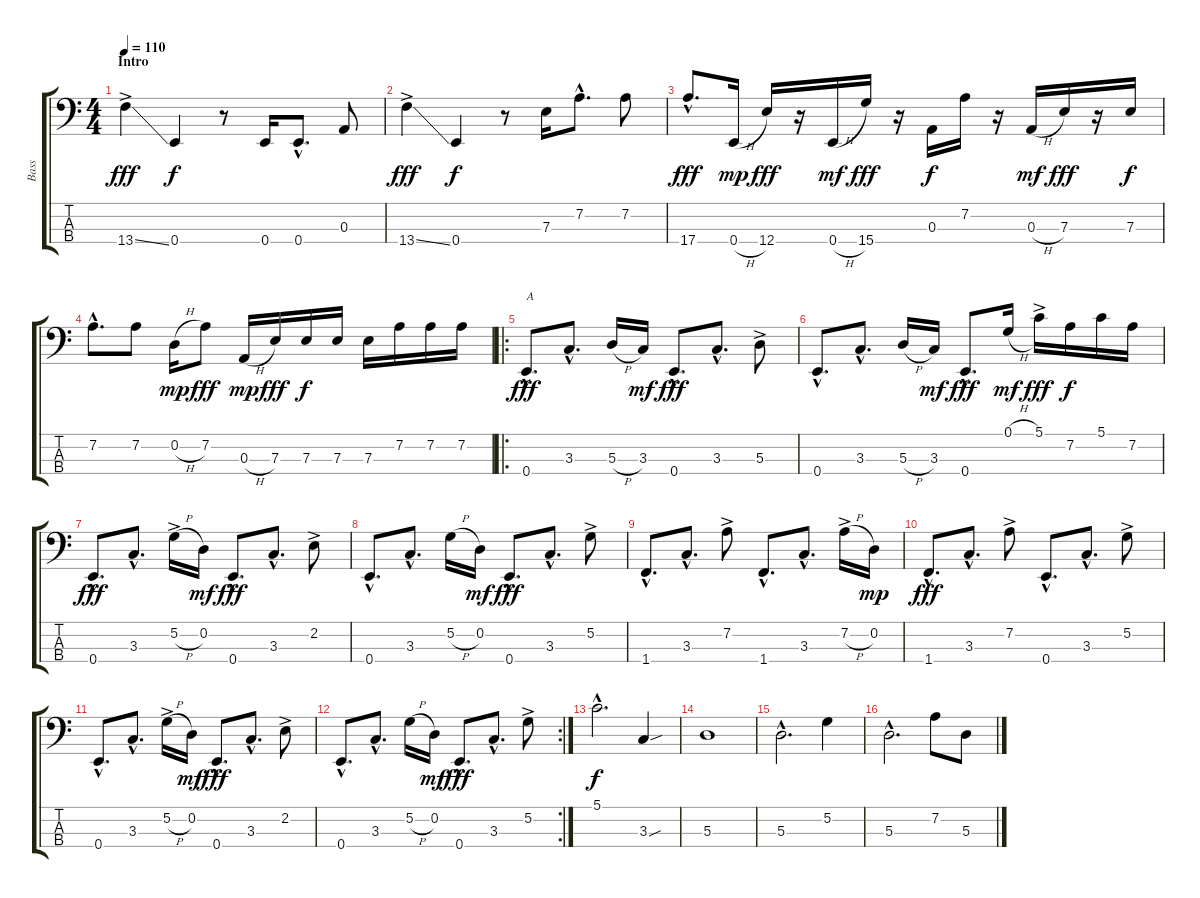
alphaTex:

\track ("Bass" "Bass") {instrument electricbasspick}
\staff {score tabs}
\tuning (G2 D2 A1 E1) {hide}
\ts (4 4)
\section ("" "Intro")
\tempo 110
\clef f4
\ks c
13.4{ss ac}.4{dy fff instrument electricbasspick} 0.4.4{dy f} r.8 0.4.16 0.4{hac}.8{d} 0.3.8 |
13.4{ss ac}.4{dy fff} 0.4.4{dy f} r.8 7.3.16 7.2{hac}.8{d} 7.2.8 |
17.4{hac}.8{d dy fff} 0.4{h}.16{dy mp} 12.4.16{dy fff} r.16 0.4{h}.16{dy mf} 15.4.16{dy fff} r.16 0.3.16{dy f} 7.2.16 r.16 0.3{h}.16{dy mf} 7.3.16{dy fff} r.16 7.3.16{dy f} |
7.2{hac}.8{d} 7.2.8 0.2{h}.16{dy mp} 7.2.8{dy fff} 0.3{h}.16{dy mp} 7.3.16{dy fff} 7.3.16{dy f} 7.3.16 7.3.16 7.2.16 7.2.16 7.2.16 |
\ro
0.4{hac}.8{d txt "A" dy fff} 3.3{hac}.8{d} 5.3{h}.16 3.3.16{dy mf} 0.4{hac}.8{d dy fff} 3.3{hac}.8{d} 5.3{ac}.8 |
0.4{hac}.8{d} 3.3{hac}.8{d} 5.3{h}.16 3.3.16{dy mf} 0.4{hac}.8{d dy fff} 0.1{h}.16{dy mf} 5.1{ac}.16{dy fff} 7.2.16{dy f} 5.1.16 7.2.16 |
0.4{hac}.8{d dy fff} 3.3{hac}.8{d} 5.2{h ac}.16 0.2.16{dy mf} 0.4{hac}.8{d dy fff} 3.3{hac}.8{d} 2.2{ac}.8 |
0.4{hac}.8{d} 3.3{hac}.8{d} 5.2{h}.16 0.2.16{dy mf} 0.4{hac}.8{d dy fff} 3.3{hac}.8{d} 5.2{ac}.8 |
1.4{hac}.8{d} 3.3{hac}.8{d} 7.2{ac}.8 1.4{hac}.8{d} 3.3{hac}.8{d} 7.2{h ac}.16 0.2.16{dy mp} |
1.4{hac}.8{d dy fff} 3.3{hac}.8{d} 7.2{ac}.8 0.4{hac}.8{d} 3.3{hac}.8{d} 5.2{ac}.8 |
0.4{hac}.8{d} 3.3{hac}.8{d} 5.2{h ac}.16 0.2.16{dy mf} 0.4{hac}.8{d dy fff} 3.3{hac}.8{d} 2.2{ac}.8 |
\rc 2
0.4{hac}.8{d} 3.3{hac}.8{d} 5.2{h}.16 0.2.16{dy mf} 0.4{hac}.8{d dy fff} 3.3{hac}.8{d} 5.2{ac}.8 |
5.1{hac}.2{d dy f} 3.3{sou}.4 |
5.3.1 |
5.3{hac}.2{d} 5.2.4 |
5.3{hac}.2{d} 7.2.8 5.3.8
